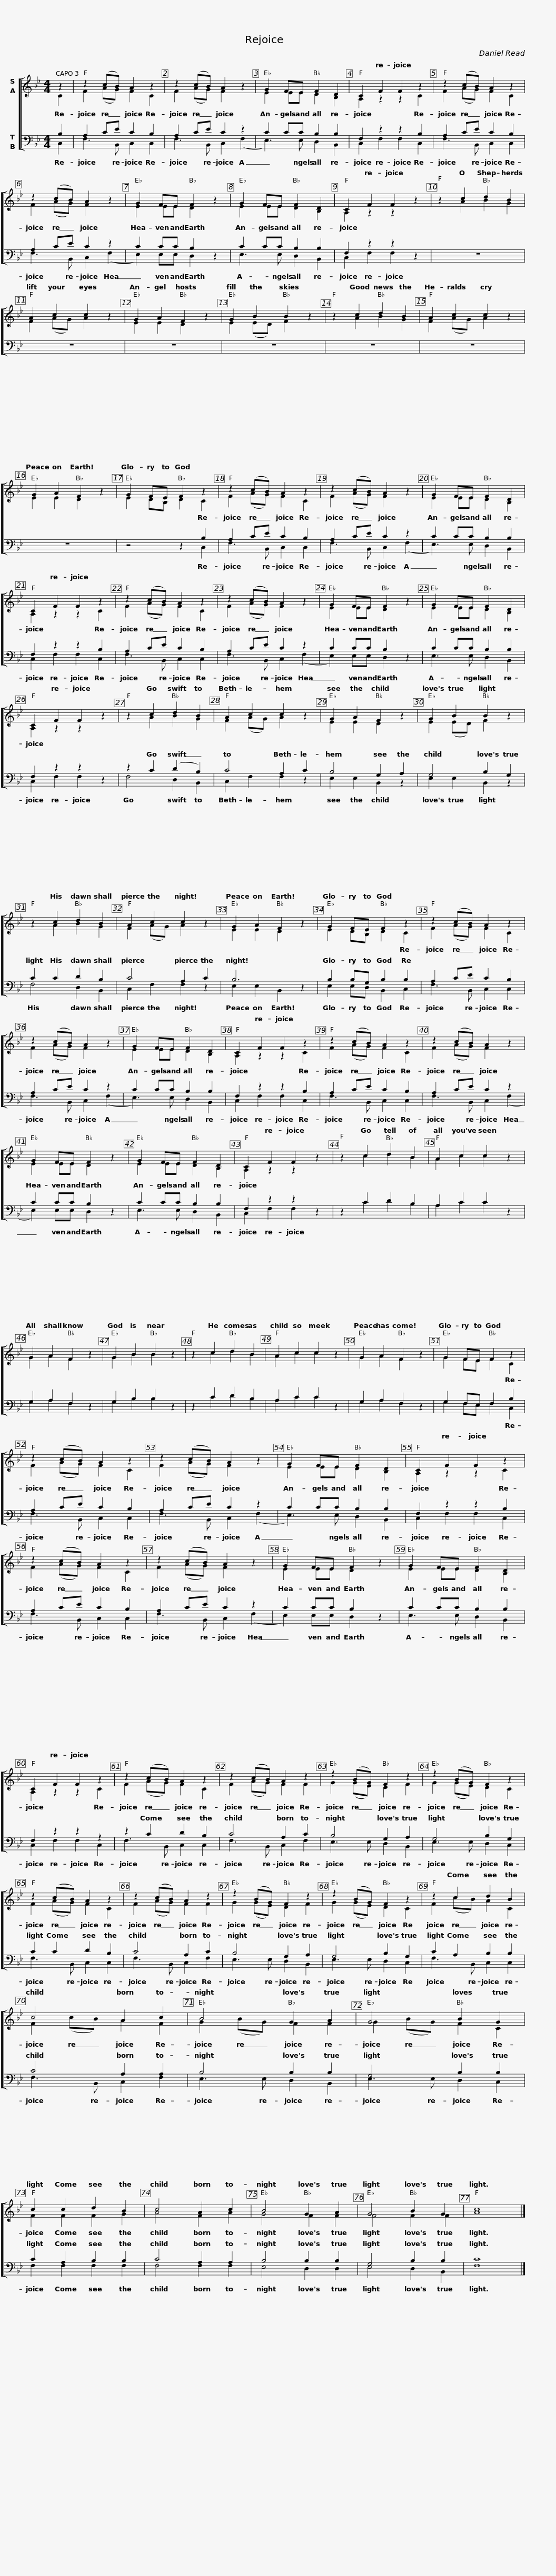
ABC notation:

X:1
%%score [ ( 1 2 ) ( 3 4 ) ]
L:1/8
M:4/4
I:linebreak $
K:Bb
V:1 treble
V:2 treble
V:3 bass
V:4 bass
V:1
 z2 | z2 (cB) A2 z2 | z2 (cB) A2 z2 | G2 FE F2 D2 | C2 F2 F2 z2 |$ %5
 z2 (cB) A2 z2 | z2 (cB) A2 z2 | G2 FE F2 z2 | G2 FE F2 D2 |$ C2 F2 F2 z2 | %10
 z2 c2 d2 B2 | A2 c2 c2 z2 | G2 A2 F2 z2 | G2 B2 B2 z2 | z2 c2 d2 B2 |$ %15
 A2 c2 c2 z2 | G2 A2 F2 z2 | G2 FE F2 z2 | z2 (cB) A2 z2 | z2 (cB) A2 z2 |$ %20
 G2 FE F2 D2 | C2 F2 F2 z2 | z2 (cB) A2 z2 | z2 (cB) A2 z2 |$ G2 FE F2 z2 | %25
 G2 FE F2 D2 | C2 F2 F2 z2 | z2 c2 d2 B2 | A2 c2 c2 z2 |$ G2 A2 F2 z2 | %30
 G2 B2 B2 z2 | z2 c2 d2 B2 | A2 c2 c2 z2 |$ G2 A2 F2 z2 | G2 FE F2 z2 | %35
 z2 (cB) A2 z2 | z2 (cB) A2 z2 | G2 FE F2 D2 |$ C2 F2 F2 z2 | z2 (cB) A2 z2 | %40
 z2 (cB) A2 z2 | G2 FE F2 z2 |$ G2 FE F2 D2 | C2 F2 F2 z2 | z2 c2 d2 B2 | %45
 A2 c2 c2 z2 | G2 A2 F2 z2 | G2 B2 B2 z2 |$ z2 c2 d2 B2 | A2 c2 c2 z2 | %50
 G2 A2 F2 z2 | G2 FE F2 z2 | z2 (cB) A2 z2 |$ z2 (cB) A2 z2 | G2 FE F2 D2 | %55
 C2 F2 F2 z2 | z2 (cB) A2 z2 |$ z2 (cB) A2 z2 | G2 FE F2 z2 | G2 FE F2 D2 | %60
 C2 F2 F2 z2 |$ z2 (cB) A2 z2 | z2 (cB) A2 z2 | z2 (BG) F2 z2 | z2 (BG) F2 z2 |$ %65
 z2 (cB) A2 z2 | z2 (cB) A2 z2 | z2 (BG) F2 z2 | z2 (BG) F2 z2 |$ z2 c2 d2 B2 | %70
 c4 A2 c2 | B4 G2 A2 | G4 B2 G2 |$ c2 c2 d2 B2 | c4 A2 c2 | %75
 B4 G2 A2 | G4 B2 G2 | c8 |] %78
V:2
 C2 | F2 (AG) F2 C2 | F2 (AG) F2 z2 | E2 EE D2 B,2 | A,2 z2 z2 C2 |$ %5
 F2 (AG) F2 C2 | F2 (AG) F2 z2 | E2 EE D2 z2 | E2 EE D2 B,2 |$ A,2 z2 z2 z2 | %10
 z2 A2 B2 G2 | F2 (AG) A2 z2 | E2 E2 D2 z2 | E2 (ED) F2 z2 | z2 A2 B2 G2 |$ %15
 F2 (AG) A2 z2 | E2 E2 D2 z2 | E2 DB, D2 C2 | F2 (AG) F2 C2 | F2 (AG) F2 z2 |$ %20
 E2 EE D2 B,2 | A,2 z2 z2 C2 | F2 (AG) F2 C2 | F2 (AG) F2 z2 |$ E2 EE D2 z2 | %25
 E2 EE D2 B,2 | A,2 z2 z2 z2 | z2 A2 B2 G2 | F2 (AG) A2 z2 |$ E2 E2 D2 z2 | %30
 E2 (ED) F2 z2 | z2 A2 B2 G2 | F2 (AG) A2 z2 |$ E2 E2 D2 z2 | E2 DB, D2 C2 | %35
 F2 (AG) F2 C2 | F2 (AG) F2 z2 | E2 EE D2 B,2 |$ A,2 z2 z2 C2 | F2 (AG) F2 C2 | %40
 F2 (AG) F2 z2 | E2 EE D2 z2 |$ E2 EE D2 B,2 | A,2 z2 z2 z2 | z2 c2 d2 B2 | %45
 A2 c2 c2 z2 | G2 A2 F2 z2 | G2 B2 B2 z2 |$ z2 c2 d2 B2 | A2 c2 c2 z2 | %50
 G2 A2 F2 z2 | G2 FE F2 C2 | F2 (AG) F2 C2 |$ F2 (AG) F2 z2 | E2 EE D2 B,2 | %55
 A,2 z2 z2 C2 | F2 (AG) F2 C2 |$ F2 (AG) F2 z2 | E2 EE D2 z2 | E2 EE D2 B,2 | %60
 A,2 z2 z2 C2 |$ F2 (AG) F2 C2 | F2 (AG) F2 F2 | G2 (GE) D2 F2 | G2 (GE) D2 C2 |$ %65
 F2 (AG) F2 C2 | F2 (AG) F2 F2 | G2 (GE) D2 F2 | G2 (GE) D2 C2 |$ F2 (cB) A2 C2 | %70
 F2 (cB) A2 F2 | G2 (BG) F2 F2 | G2 (BG) F2 C2 |$ F2 F2 F2 G2 | A4 F2 A2 | %75
 G4 F2 F2 | F4 F2 F2 | A8 |] %78
V:3
 B,2 | A,2 CE C2 B,2 | A,2 CE C2 z2 | C2 CC B,2 B,2 | F,2 z2 z2 B,2 |$ %5
 A,2 CE C2 B,2 | A,2 CE C2 z2 | C2 CC B,2 z2 | C2 CC B,2 B,2 |$ F,2 z2 z2 z2 | %10
 z8 | z8 | z8 | z8 | z8 |$ %15
 z8 | z8 | z4 z2 B,2 | A,2 CE C2 B,2 | A,2 CE C2 z2 |$ %20
 C2 CC B,2 B,2 | F,2 z2 z2 B,2 | A,2 CE C2 B,2 | A,2 CE C2 z2 |$ C2 CC B,2 z2 | %25
 C2 CC B,2 B,2 | F,2 z2 z2 z2 | z2 C2 (D2 B,2) | C4 A,2 C2 |$ B,4 G,2 A,2 | %30
 G,4 B,2 G,2 | C2 C2 D2 B,2 | C4 A,2 C2 |$ B,6 z2 | B,2 B,G, B,2 B,2 | %35
 A,2 CE C2 B,2 | A,2 CE C2 z2 | C2 CC B,2 B,2 |$ F,2 z2 z2 B,2 | A,2 CE C2 B,2 | %40
 A,2 CE C2 z2 | C2 CC B,2 z2 |$ C2 CC B,2 B,2 | F,2 z2 z2 z2 | z2 C2 D2 B,2 | %45
 A,2 C2 C2 z2 | G,2 A,2 F,2 z2 | G,2 B,2 B,2 z2 |$ z2 C2 D2 B,2 | A,2 C2 C2 z2 | %50
 G,2 A,2 F,2 z2 | G,2 F,E, F,2 B,2 | A,2 CE C2 B,2 |$ A,2 CE C2 z2 | C2 CC B,2 B,2 | %55
 F,2 z2 z2 B,2 | A,2 CE C2 B,2 |$ A,2 CE C2 z2 | C2 CC B,2 z2 | C2 CC B,2 B,2 | %60
 F,2 z2 z2 z2 |$ z2 C2 D2 B,2 | C4 A,2 C2 | B,4 G,2 A,2 | G,4 B,2 G,2 |$ %65
 C2 C2 D2 B,2 | C4 A,2 C2 | B,4 G,2 A,2 | G,4 B,2 G,2 |$ C2 A,2 B,2 B,2 | %70
 C4 A,2 A,2 | B,4 B,2 B,2 | G,4 B,2 B,2 |$ C2 A,2 B,2 B,2 | C4 A,2 A,2 | %75
 B,4 B,2 B,2 | G,4 B,2 B,2 | C8 |] %78
V:4
 C,2 | F,3 B,, C,2 C,2 | F,3 B,, C,2 (F,2 | E,3) E, D,2 B,,2 | C,2 F,2 F,2 C,2 |$ %5
 F,3 B,, C,2 C,2 | F,3 B,, C,2 (F,2 | E,2) E,E, D,2 z2 | E,3 E, D,2 B,,2 |$ C,2 F,2 F,2 z2 | %10
 x8 | x8 | x8 | x8 | x8 |$ %15
 x8 | x8 | z4 z2 C,2 | F,3 B,, C,2 C,2 | F,3 B,, C,2 (F,2 |$ %20
 E,3) E, D,2 B,,2 | C,2 F,2 F,2 C,2 | F,3 B,, C,2 C,2 | F,3 B,, C,2 (F,2 |$ E,2) E,E, D,2 z2 | %25
 E,3 E, D,2 B,,2 | C,2 F,2 F,2 z2 | F,4 D,2 B,,2 | C,2 F,2 F,2 z2 |$ E,2 E,2 B,,2 z2 | %30
 E,2 E,2 B,,2 z2 | F,4 D,2 B,,2 | C,2 F,2 F,2 z2 |$ E,2 E,2 B,,2 z2 | E,2 E,D, B,,2 C,2 | %35
 F,3 B,, C,2 C,2 | F,3 B,, C,2 (F,2 | E,3) E, D,2 B,,2 |$ C,2 F,2 F,2 C,2 | F,3 B,, C,2 C,2 | %40
 F,3 B,, C,2 (F,2 | E,2) E,E, D,2 z2 |$ E,3 E, D,2 B,,2 | C,2 F,2 F,2 z2 | z2 C2 D2 B,2 | %45
 A,2 C2 C2 z2 | G,2 A,2 F,2 z2 | G,2 B,2 B,2 z2 |$ z2 C2 D2 B,2 | A,2 C2 C2 z2 | %50
 G,2 A,2 F,2 z2 | G,2 F,E, F,2 C,2 | F,3 B,, C,2 C,2 |$ F,3 B,, C,2 (F,2 | E,3) E, D,2 B,,2 | %55
 C,2 F,2 F,2 C,2 | F,3 B,, C,2 C,2 |$ F,3 B,, C,2 (F,2 | E,2) E,E, D,2 z2 | E,3 E, D,2 B,,2 | %60
 C,2 F,2 F,2 C,2 |$ F,3 B,, C,2 C,2 | F,3 B,, C,2 F,2 | E,3 E, D,2 B,,2 | E,3 E, D,2 C,2 |$ %65
 F,3 B,, C,2 C,2 | F,3 B,, C,2 F,2 | E,3 E, D,2 B,,2 | E,3 E, D,2 C,2 |$ F,3 B,, C,2 C,2 | %70
 F,3 B,, C,2 F,2 | E,3 E, D,2 B,,2 | E,3 E, D,2 C,2 |$ F,2 F,2 F,2 F,2 | F,4 F,2 F,2 | %75
 E,4 D,2 D,2 | E,4 D,2 B,,2 | F,8 |] %78
